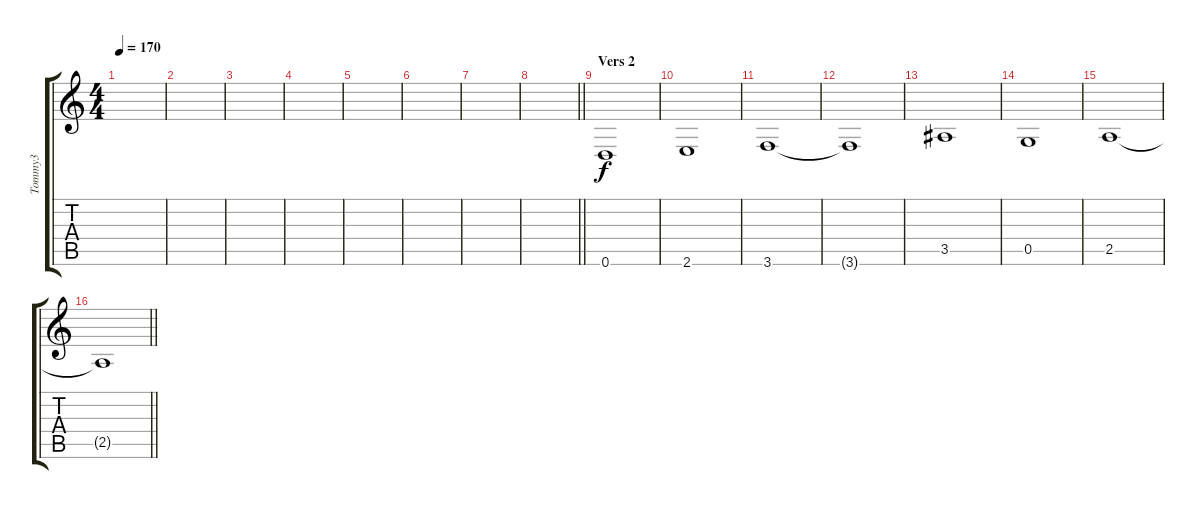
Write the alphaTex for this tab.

\track ("Tommy3" "Tommy3") {instrument electricbassfinger}
\staff {score tabs}
\tuning (D4 A3 F3 C3 G2 D2) {hide}
\ts (4 4)
\tempo 170
\clef g2
\ks c
|
|
|
|
|
|
|
\barLineRight lightlight
|
\section ("" "Vers 2")
0.6.1 |
2.6.1 |
3.6.1 |
3.6{t}.1 |
3.5.1 |
0.5.1 |
2.5.1 |
\barLineRight lightlight
2.5{t}.1
